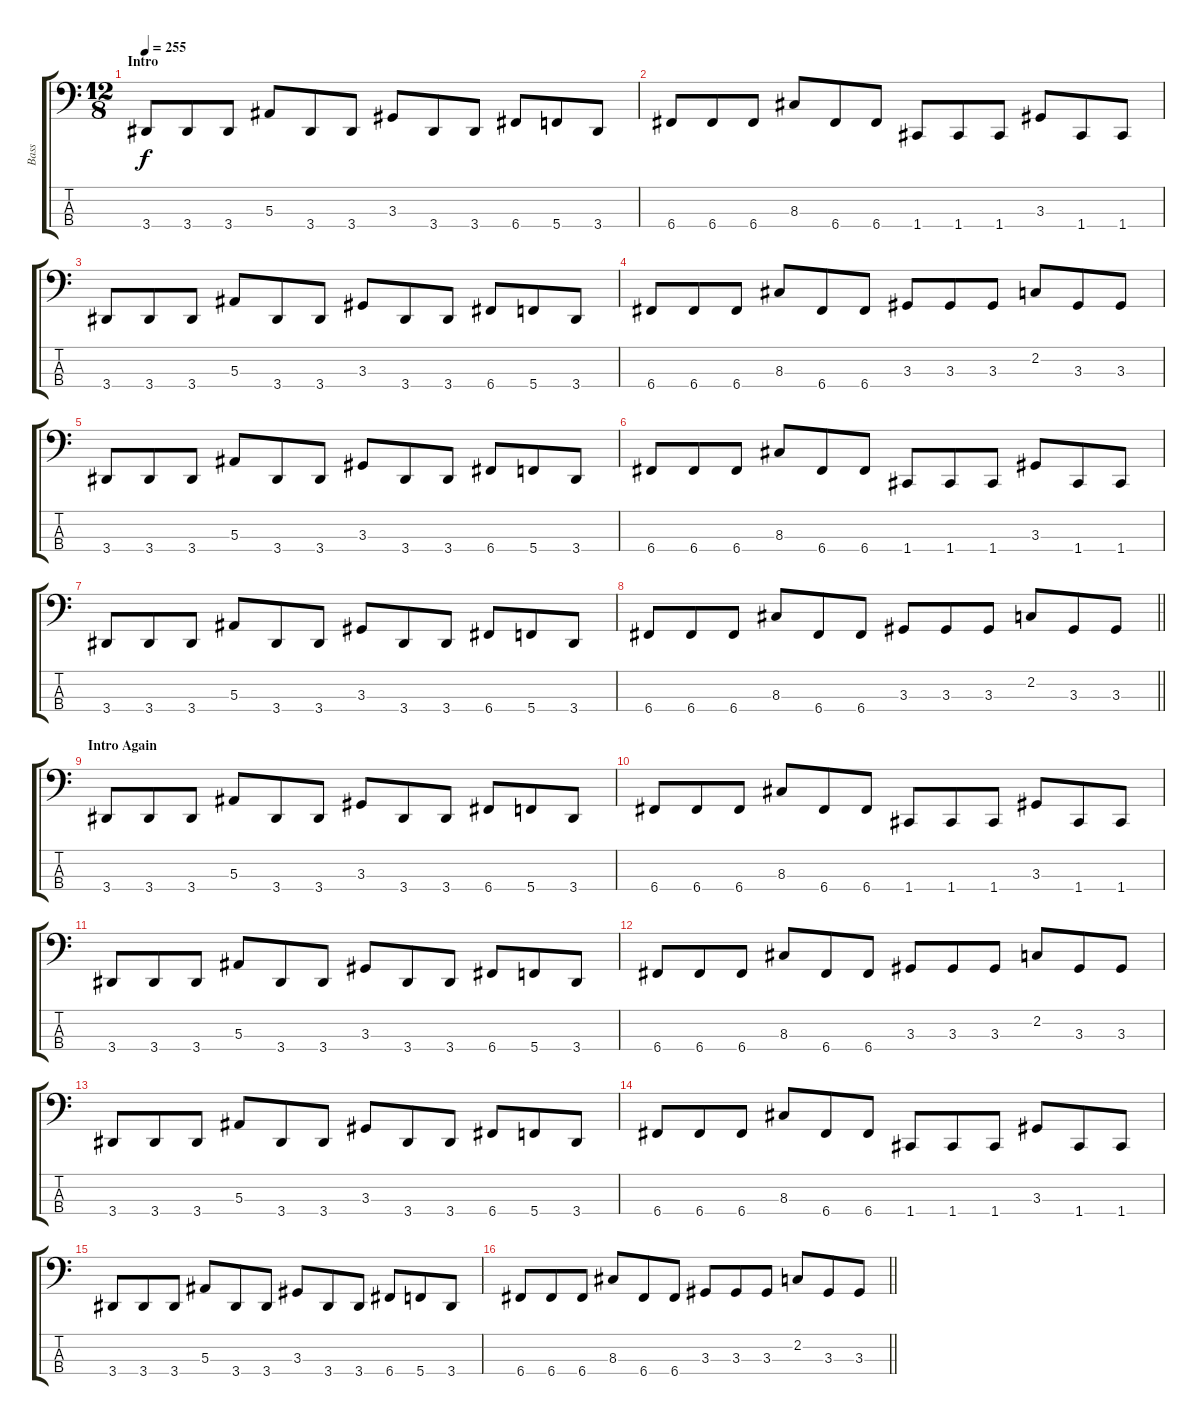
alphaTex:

\track ("Bass" "Bass") {instrument electricbasspick}
\staff {score tabs}
\tuning (Eb2 Bb1 F1 C1) {hide}
\ts (12 8)
\section ("" "Intro")
\tempo 255
\clef f4
\ks c
3.4.8{dy f instrument electricbasspick} 3.4.8 3.4.8 5.3.8 3.4.8 3.4.8 3.3.8 3.4.8 3.4.8 6.4.8 5.4.8 3.4.8 |
6.4.8 6.4.8 6.4.8 8.3.8 6.4.8 6.4.8 1.4.8 1.4.8 1.4.8 3.3.8 1.4.8 1.4.8 |
3.4.8 3.4.8 3.4.8 5.3.8 3.4.8 3.4.8 3.3.8 3.4.8 3.4.8 6.4.8 5.4.8 3.4.8 |
6.4.8 6.4.8 6.4.8 8.3.8 6.4.8 6.4.8 3.3.8 3.3.8 3.3.8 2.2.8 3.3.8 3.3.8 |
3.4.8 3.4.8 3.4.8 5.3.8 3.4.8 3.4.8 3.3.8 3.4.8 3.4.8 6.4.8 5.4.8 3.4.8 |
6.4.8 6.4.8 6.4.8 8.3.8 6.4.8 6.4.8 1.4.8 1.4.8 1.4.8 3.3.8 1.4.8 1.4.8 |
3.4.8 3.4.8 3.4.8 5.3.8 3.4.8 3.4.8 3.3.8 3.4.8 3.4.8 6.4.8 5.4.8 3.4.8 |
\barLineRight lightlight
6.4.8 6.4.8 6.4.8 8.3.8 6.4.8 6.4.8 3.3.8 3.3.8 3.3.8 2.2.8 3.3.8 3.3.8 |
\section ("" "Intro Again")
3.4.8 3.4.8 3.4.8 5.3.8 3.4.8 3.4.8 3.3.8 3.4.8 3.4.8 6.4.8 5.4.8 3.4.8 |
6.4.8 6.4.8 6.4.8 8.3.8 6.4.8 6.4.8 1.4.8 1.4.8 1.4.8 3.3.8 1.4.8 1.4.8 |
3.4.8 3.4.8 3.4.8 5.3.8 3.4.8 3.4.8 3.3.8 3.4.8 3.4.8 6.4.8 5.4.8 3.4.8 |
6.4.8 6.4.8 6.4.8 8.3.8 6.4.8 6.4.8 3.3.8 3.3.8 3.3.8 2.2.8 3.3.8 3.3.8 |
3.4.8 3.4.8 3.4.8 5.3.8 3.4.8 3.4.8 3.3.8 3.4.8 3.4.8 6.4.8 5.4.8 3.4.8 |
6.4.8 6.4.8 6.4.8 8.3.8 6.4.8 6.4.8 1.4.8 1.4.8 1.4.8 3.3.8 1.4.8 1.4.8 |
3.4.8 3.4.8 3.4.8 5.3.8 3.4.8 3.4.8 3.3.8 3.4.8 3.4.8 6.4.8 5.4.8 3.4.8 |
\barLineRight lightlight
6.4.8 6.4.8 6.4.8 8.3.8 6.4.8 6.4.8 3.3.8 3.3.8 3.3.8 2.2.8 3.3.8 3.3.8
